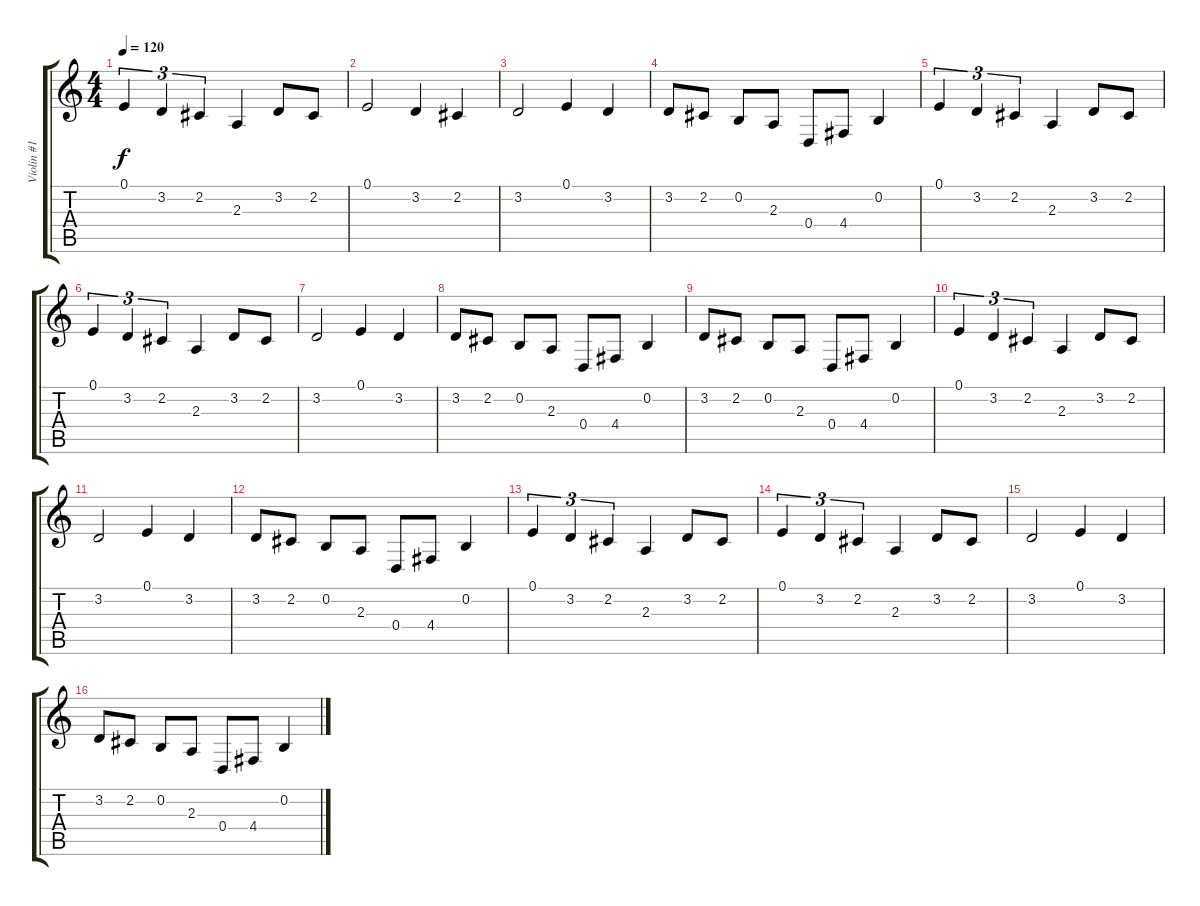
\track ("Violin #1" "Violin #1") {instrument violin}
\staff {score tabs}
\tuning (E4 B3 G3 D3 A2 E2) {hide}
\ts (4 4)
\tempo 120
\clef g2
\ks c
0.1.4{tu (3 2) dy f} 3.2.4{tu (3 2)} 2.2.4{tu (3 2)} 2.3.4 3.2.8 2.2.8 |
0.1.2 3.2.4 2.2.4 |
3.2.2 0.1.4 3.2.4 |
3.2.8 2.2.8 0.2.8 2.3.8 0.4.8 4.4.8 0.2.4 |
0.1.4{tu (3 2) volume 8} 3.2.4{tu (3 2) volume 7} 2.2.4{tu (3 2) volume 5} 2.3.4{volume 3} 3.2.8 2.2.8 |
0.1.4{tu (3 2)} 3.2.4{tu (3 2)} 2.2.4{tu (3 2)} 2.3.4 3.2.8 2.2.8 |
3.2.2 0.1.4 3.2.4 |
3.2.8 2.2.8 0.2.8 2.3.8 0.4.8 4.4.8 0.2.4 |
3.2.8 2.2.8 0.2.8 2.3.8 0.4.8 4.4.8 0.2.4 |
0.1.4{tu (3 2)} 3.2.4{tu (3 2)} 2.2.4{tu (3 2)} 2.3.4 3.2.8 2.2.8 |
3.2.2 0.1.4 3.2.4 |
3.2.8 2.2.8 0.2.8 2.3.8 0.4.8 4.4.8 0.2.4 |
0.1.4{tu (3 2) volume 3} 3.2.4{tu (3 2)} 2.2.4{tu (3 2)} 2.3.4 3.2.8 2.2.8 |
0.1.4{tu (3 2)} 3.2.4{tu (3 2)} 2.2.4{tu (3 2)} 2.3.4 3.2.8 2.2.8 |
3.2.2 0.1.4 3.2.4 |
3.2.8 2.2.8 0.2.8 2.3.8 0.4.8 4.4.8 0.2.4
